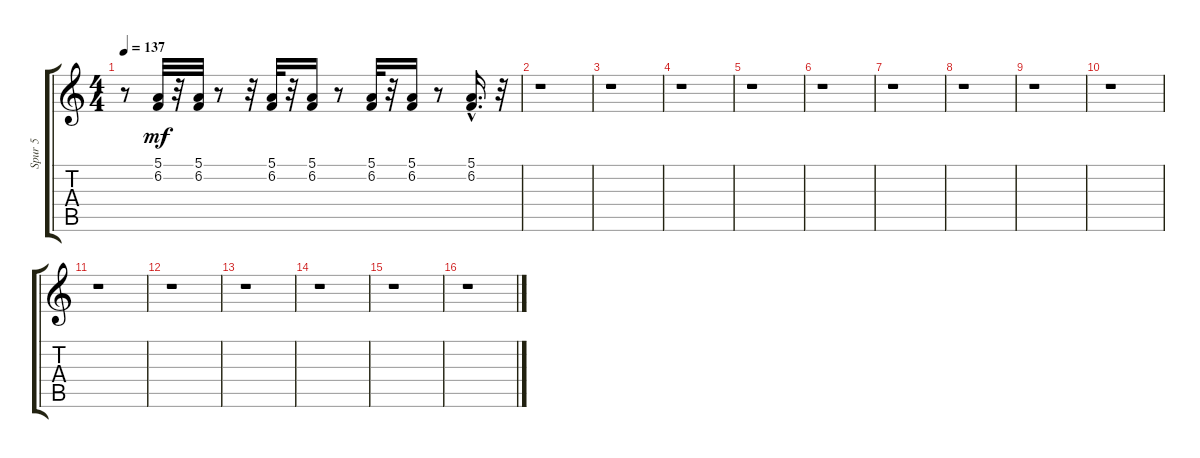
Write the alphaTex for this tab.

\track ("Spur 5" "Spur 5") {instrument lead2sawtooth}
\staff {score tabs}
\tuning (E4 B3 G3 D3 A2 E2) {hide}
\ts (4 4)
\tempo 137
\clef g2
\ks c
r.8{dy mf} (5.1 6.2).32 r.32 (5.1 6.2).32 r.8 r.32 (5.1 6.2).32 r.32 (5.1 6.2).16 r.8 (5.1 6.2).32 r.32 (5.1 6.2).16 r.8 (5.1{hac} 6.2{hac}).16{d} r.32 |
r.1 |
r.1 |
r.1 |
r.1 |
r.1 |
r.1 |
r.1 |
r.1 |
r.1 |
r.1 |
r.1 |
r.1 |
r.1 |
r.1 |
r.1
